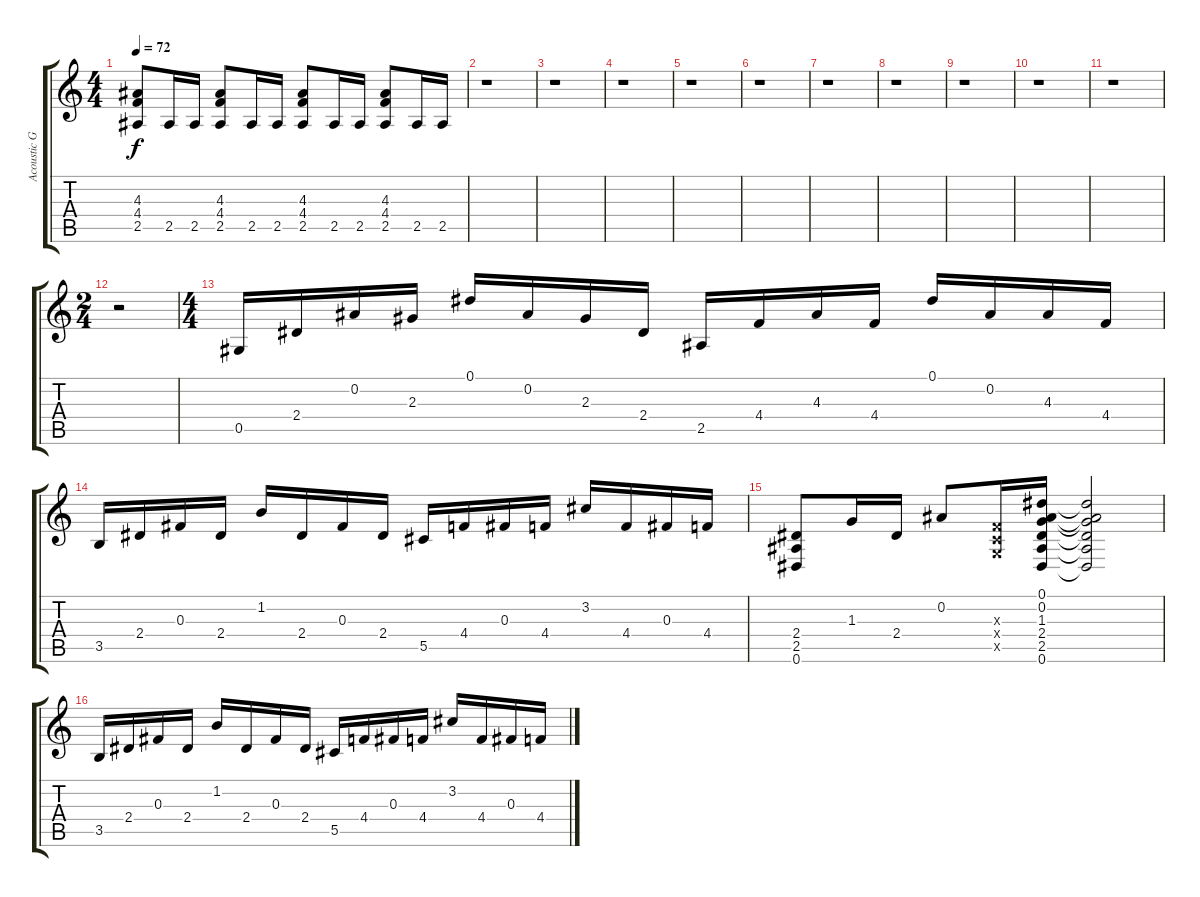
\track ("Acoustic Guitar" "Acoustic G") {instrument acousticguitarnylon}
\staff {score tabs}
\tuning (Eb4 Bb3 Gb3 Db3 Ab2 Eb2) {hide}
\ts (4 4)
\tempo 72
\clef g2
\ks c
(4.3 4.4 2.5).8{dy f} 2.5.16 2.5.16 (4.3 4.4 2.5).8 2.5.16 2.5.16 (4.3 4.4 2.5).8 2.5.16 2.5.16 (4.3 4.4 2.5).8 2.5.16 2.5.16 |
r.1 |
r.1 |
r.1 |
r.1 |
r.1 |
r.1 |
r.1 |
r.1 |
r.1 |
r.1 |
\ts (2 4)
r.2 |
\ts (4 4)
0.5.16 2.4.16 0.2.16 2.3.16 0.1.16 0.2.16 2.3.16 2.4.16 2.5.16 4.4.16 4.3.16 4.4.16 0.1.16 0.2.16 4.3.16 4.4.16 |
3.5.16 2.4.16 0.3.16 2.4.16 1.2.16 2.4.16 0.3.16 2.4.16 5.5.16 4.4.16 0.3.16 4.4.16 3.2.16 4.4.16 0.3.16 4.4.16 |
(2.4 2.5 0.6).8 1.3.16 2.4.16 0.2.8 (-1.3{x} -1.4{x} -1.5{x}).16 (0.1 0.2 1.3 2.4 2.5 0.6).16 (0.1{t} 0.2{t} 1.3{t} 2.4{t} 2.5{t} 0.6{t}).2 |
3.5.16 2.4.16 0.3.16 2.4.16 1.2.16 2.4.16 0.3.16 2.4.16 5.5.16 4.4.16 0.3.16 4.4.16 3.2.16 4.4.16 0.3.16 4.4.16
